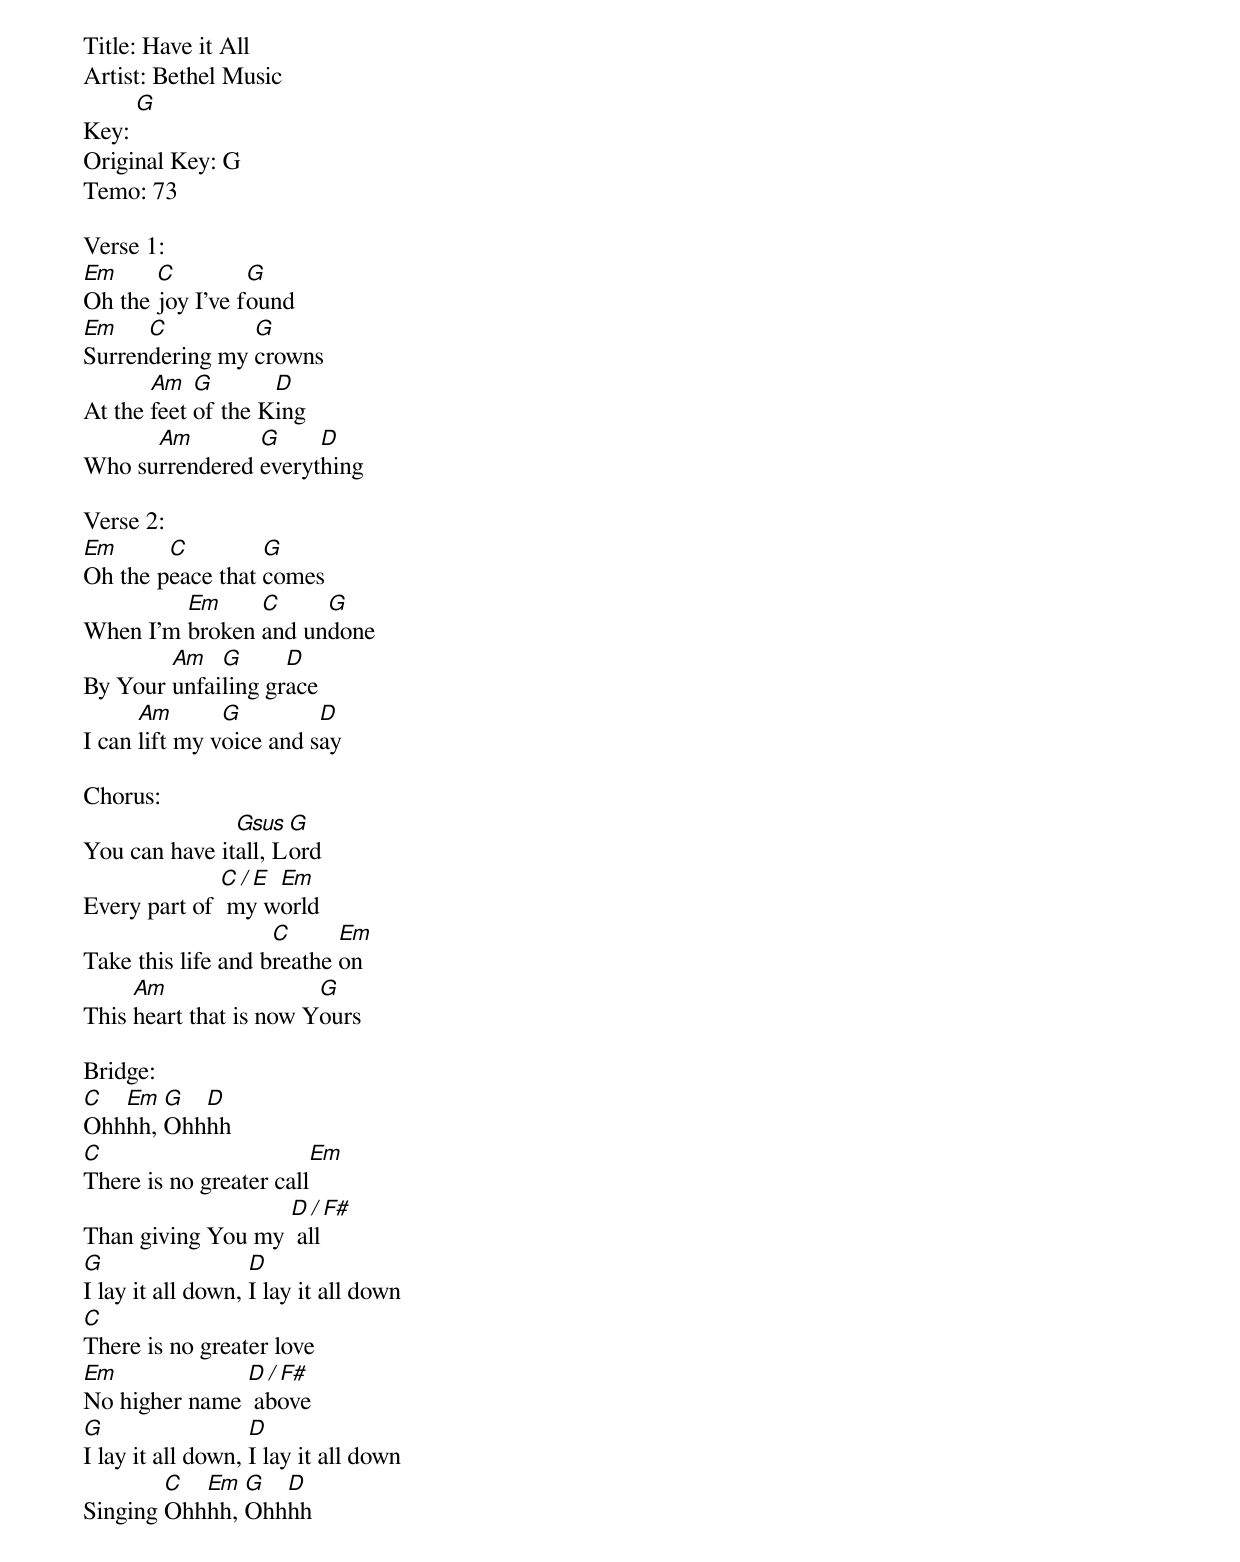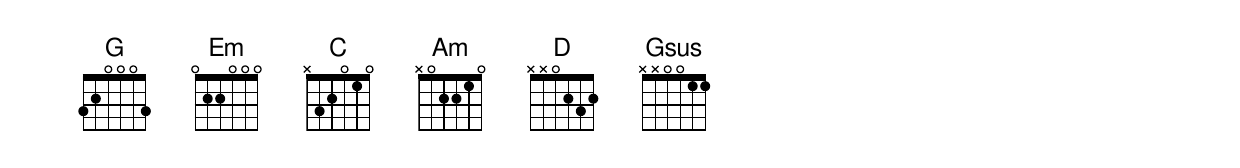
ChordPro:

Title: Have it All
Artist: Bethel Music
Key: [G]
Original Key: G
Temo: 73

Verse 1:
[Em]Oh the [C]joy I’ve f[G]ound
[Em]Surren[C]dering my [G]crowns
At the [Am]feet [G]of the K[D]ing
Who su[Am]rrendered [G]everyt[D]hing

Verse 2:
[Em]Oh the p[C]eace that [G]comes
When I’m [Em]broken [C]and un[G]done
By Your [Am]unfai[G]ling gr[D]ace
I can [Am]lift my v[G]oice and s[D]ay

Chorus:
You can have it[Gsus]all, L[G]ord
Every part of [C / E] my w[Em]orld
Take this life and b[C]reathe [Em]on
This [Am]heart that is now Y[G]ours

Bridge:
[C]Ohh[Em]hh, [G]Ohh[D]hh
[C]There is no greater call[Em]
Than giving You my [D / F#] all
[G]I lay it all down, [D]I lay it all down
[C]There is no greater love
[Em]No higher name [D / F#] above
[G]I lay it all down, [D]I lay it all down
Singing [C]Ohh[Em]hh, [G]Ohh[D]hh
